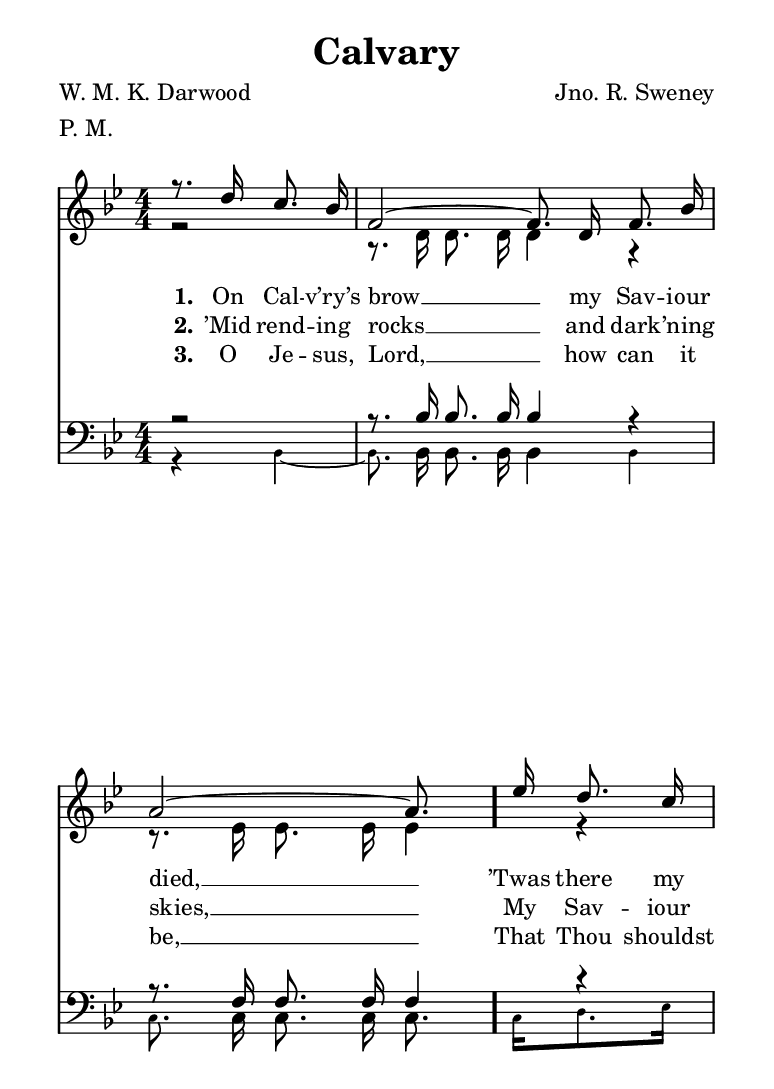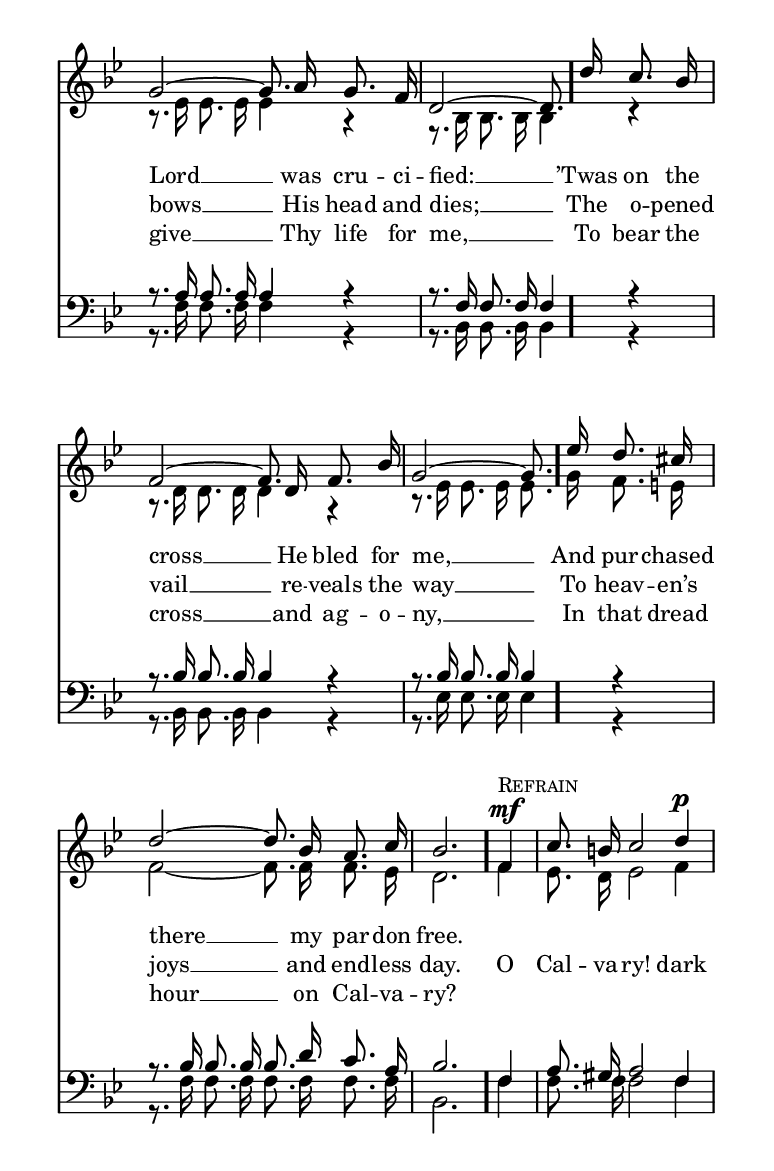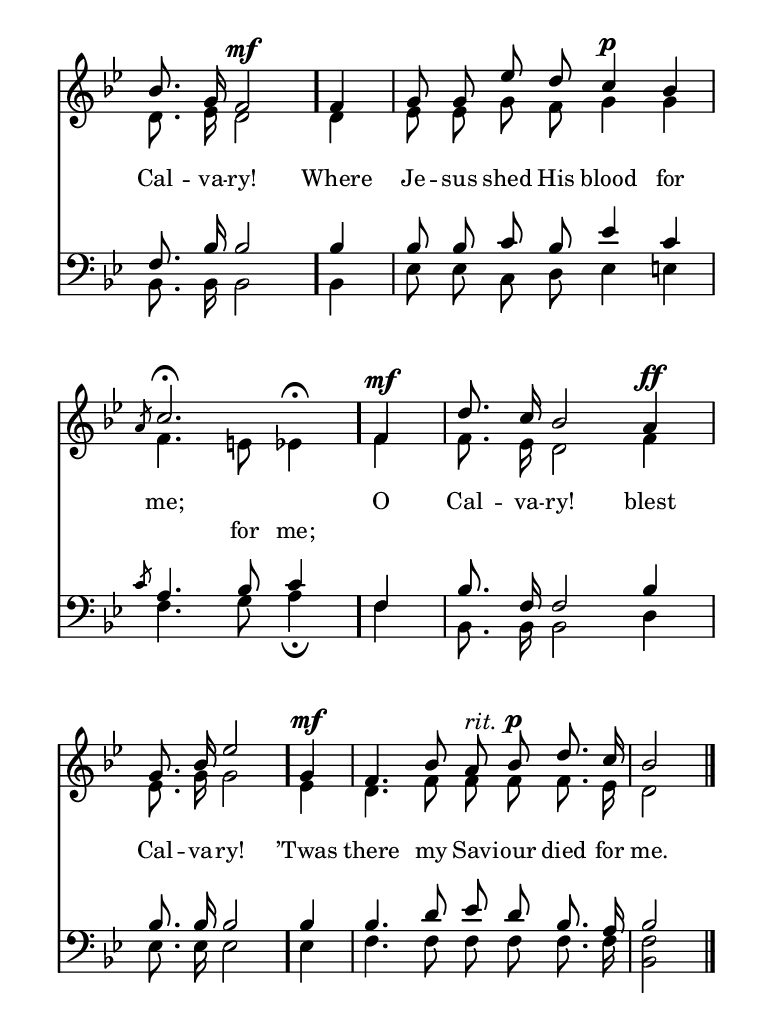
\include "common/global.ily"
\paper {
  \include "common/paper.ily"
}

\header{
  hymnnumber = "210"
  title = "Calvary"
  tunename = ""
  meter = "P. M."
  poet = "W. M. K. Darwood"
  composer = "Jno. R. Sweney"
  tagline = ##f
}

ta = { \tempo 4=80 }
tb = { \tempo 4=40 }

global = {
  \include "common/overrides.ily"
  \override Staff.TimeSignature.style = #'numbered
  \time 4/4
  \override Score.MetronomeMark.transparent = ##t % hide all fermata changes too
  \ta
  \key bes \major
  \partial 2
  \autoBeamOff
}

patternA = { c16 c8. c16 | c2 ~ c8. c16 c8. c16 | c2 ~ c8. }
patternB = { c16 c8. c16 | c2 ~ c8. c16 c8. c16 | c2. }

patternC = { c4 | c'8. c16 c2 c4 | c8. c16 c2 }
patternD = { c4 | c4. c8 c c c8. c16 | c2 }

patternF = { | r8. c16 c8. c16 c4 r4 | r8. c16 c8. c16 c4 }

smallNotes = \override NoteHead.font-size = #-4
normalNotes = \override NoteHead.font-size = #0

notesSoprano = {
\global
\relative c'' {

  r8.%{^\markup{\italic Moderato. }%} % original has tempo mark but we don't have room or need
  \changePitch \patternA { d c bes | f ~ f d f bes | a ~ a }
  \changePitch \patternA { ees' d c | g g a g f | d d }
  \changePitch \patternA { d' c bes | f f d f bes | g g }
  \changePitch \patternB { ees' d cis | d d bes a c | bes }

  \eogbreak
  << s^\markup { \small \caps "Refrain" }
  { f4^\mf | c'8. b16 c2 d4^\p | bes8. g16 f2^\mf } >>
  f4 | g8 g ees' d c4^\p bes | \slashedGrace a8 c2. \fermata
  \changePitch \patternC { f,^\mf | d' c bes a^\ff | g bes ees }
  g,4^\mf | f4. bes8 a^\markup{\italic rit.} bes^\p d8. c16 | bes2

  \bar "|."

}
}

notesAlto = {
\global
\relative e' {

  r2 | r8. d16 d8. d16 d4 r4 | r8. ees16 ees8. ees16 ees4
  r4 | \changePitch \patternF { ees ees ees ees bes bes bes bes }
  r4 | r8. d16 d8. d16 d4 r4 r8. ees16 ees8. ees16 ees8.
  \changePitch \patternB { g f e | f f f f ees | d }

  \changePitch \patternC { f | ees d ees f | d ees d }
  d4 | ees8 ees g f g4 g | f4. e8 \tb ees4^\fermata \ta
  \changePitch \patternC { f | f ees d f | ees g g }
  \changePitch \patternD { ees | d f f f f ees | d }

}
}

notesTenor = {
\global
\relative a {

  r2 | \changePitch \patternF { bes bes bes bes f f f f }
  r4 | \changePitch \patternF { a a a a f f f f }
  r4 | \changePitch \patternF { bes bes bes bes bes bes bes bes }
  r4 | r8. bes16 bes8. bes16 bes8. d16 c8. a16 | bes2.

  \changePitch \patternC { f | a gis a f | f bes bes }
  bes4 | bes8 bes c bes ees4 c | \slashedGrace c8 a4. bes8 c4
  \changePitch \patternC { f, | bes f f bes | bes bes bes }
  \changePitch \patternD { bes | bes d ees d bes a bes }

}
}

notesBass = {
\global
\relative f, {

  r4 \smallNotes bes4 ~ | bes8. \normalNotes bes16 bes8. bes16 bes4 \smallNotes bes4 | c8. \normalNotes c16 c8. c16 c8.
  \smallNotes c16[ d8. ees16] \normalNotes | \changePitch \patternF { f f f f bes, bes bes bes }
  r4 | \changePitch \patternF { bes bes bes bes ees ees ees ees }
  r4 | r8. f16 f8. f16 f8. f16 f8. f16 | bes,2.

  \changePitch \patternC { f' | f f f f | bes, bes bes }
  bes4 | ees8 ees c d ees4 e | f4. g8 a4 \fermata
  \changePitch \patternC { f | bes, bes bes d | ees ees ees }
  \changePitch \patternD { ees | f f f f f f | < f bes, > }

}
}

Refrain = \lyricmode {

O Cal -- va -- ry! dark Cal -- va -- ry! \bar "."
Where Je -- sus shed His blood for me; \bar "."
O Cal -- va -- ry! blest Cal -- va -- ry! \bar "."
’Twas there my Sav -- iour died for me. \bar "."

}

wordsA = \lyricmode {
\set stanza = "1."

On Cal -- v’ry’s brow __ my Sav -- iour died, __ \bar "."
’Twas there my Lord __ was cru -- ci -- fied: __ \bar "."
’Twas on the cross __ He bled for me, __ \bar "."
And pur -- chased there __ my par -- don free. \bar "."

}

wordsB = \lyricmode {
\set stanza = "2."

’Mid rend -- ing rocks __ and dark -- ’ning skies, __
My Sav -- iour bows __ His head and dies; __
The o -- pened vail __ re -- veals the way __
To heav -- en’s joys __ and end -- less day.

\Refrain

}

wordsC = \lyricmode {
\set stanza = "3."

O Je -- sus, Lord, __ how can it be, __
That Thou shouldst give __ Thy life for me, __
To bear the cross __ and ag -- o -- ny, __
In that dread hour __ on Cal -- va -- ry?

}

underWords = \lyricmode {

{ \repeat unfold 48 \skip 4 }
for me;

}

\score {
  \context ChoirStaff <<
    \context Staff = upper <<
      \set ChoirStaff.systemStartDelimiter = #'SystemStartBar
      \context Voice  = sopranos { \voiceOne << \notesSoprano >> }
      \context Voice  = altos { \voiceTwo << \notesAlto >> }
      \context Lyrics = one   \lyricsto sopranos \wordsA
      \context Lyrics = two   \lyricsto sopranos \wordsB
      \context Lyrics = three \lyricsto sopranos \wordsC
    >>
    \context Staff = men <<
      \clef bass
      \context Voice  = tenors { \voiceOne << \notesTenor >> }
      \context Voice  = basses { \voiceTwo << \notesBass >> }
    >>
    \context Lyrics = three \lyricsto altos \underWords
  >>
  \layout {
    \include "common/layout.ily"
  }
  \midi{
    \include "common/midi.ily"
  }
}

\version "2.19.49"  % necessary for upgrading to future LilyPond versions.

% vi:set et ts=2 sw=2 ai nocindent syntax=lilypond:
